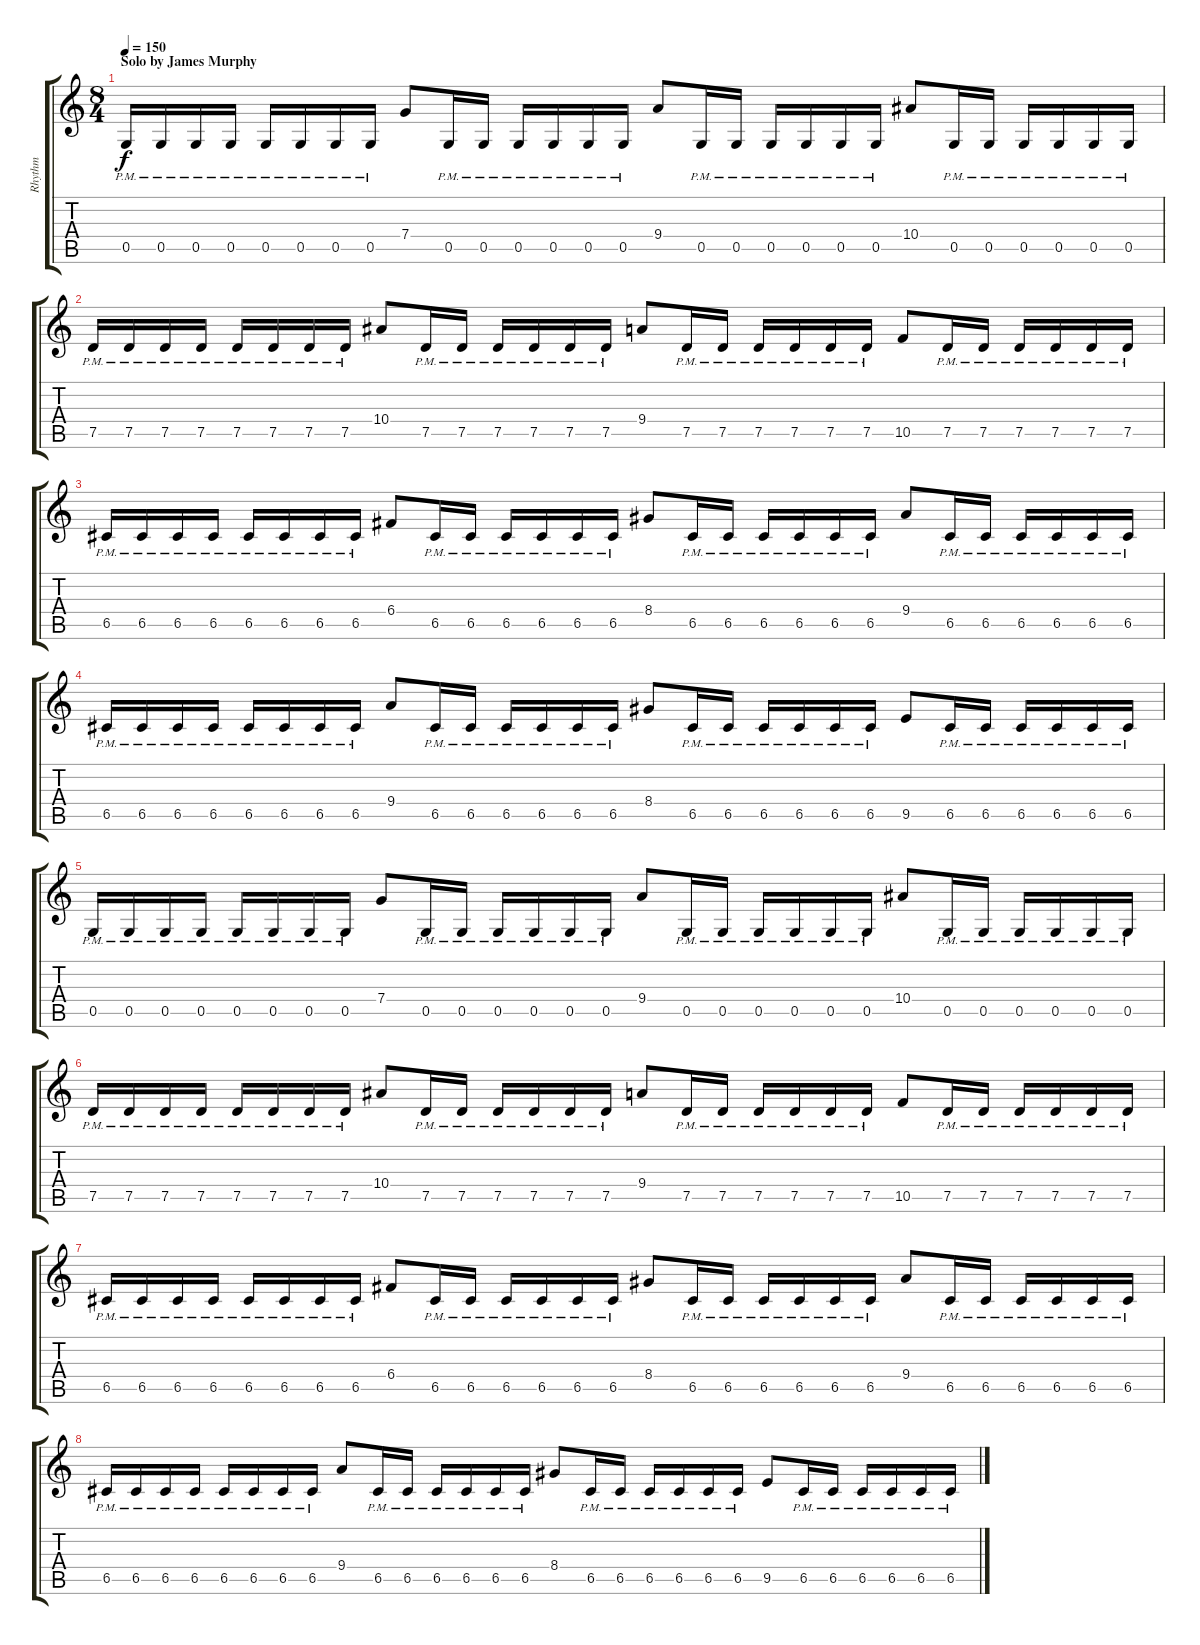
\track ("Rhythm" "Rhythm") {instrument distortionguitar}
\staff {score tabs}
\tuning (D4 A3 F3 C3 G2 D2) {hide}
\ts (8 4)
\section ("" "Solo by James Murphy")
\tempo 150
\clef g2
\ks c
0.5{pm}.16{dy f} 0.5{pm}.16 0.5{pm}.16 0.5{pm}.16 0.5{pm}.16 0.5{pm}.16 0.5{pm}.16 0.5{pm}.16 7.4.8 0.5{pm}.16 0.5{pm}.16 0.5{pm}.16 0.5{pm}.16 0.5{pm}.16 0.5{pm}.16 9.4.8 0.5{pm}.16 0.5{pm}.16 0.5{pm}.16 0.5{pm}.16 0.5{pm}.16 0.5{pm}.16 10.4.8 0.5{pm}.16 0.5{pm}.16 0.5{pm}.16 0.5{pm}.16 0.5{pm}.16 0.5{pm}.16 |
7.5{pm}.16 7.5{pm}.16 7.5{pm}.16 7.5{pm}.16 7.5{pm}.16 7.5{pm}.16 7.5{pm}.16 7.5{pm}.16 10.4.8 7.5{pm}.16 7.5{pm}.16 7.5{pm}.16 7.5{pm}.16 7.5{pm}.16 7.5{pm}.16 9.4.8 7.5{pm}.16 7.5{pm}.16 7.5{pm}.16 7.5{pm}.16 7.5{pm}.16 7.5{pm}.16 10.5.8 7.5{pm}.16 7.5{pm}.16 7.5{pm}.16 7.5{pm}.16 7.5{pm}.16 7.5{pm}.16 |
6.5{pm}.16 6.5{pm}.16 6.5{pm}.16 6.5{pm}.16 6.5{pm}.16 6.5{pm}.16 6.5{pm}.16 6.5{pm}.16 6.4.8 6.5{pm}.16 6.5{pm}.16 6.5{pm}.16 6.5{pm}.16 6.5{pm}.16 6.5{pm}.16 8.4.8 6.5{pm}.16 6.5{pm}.16 6.5{pm}.16 6.5{pm}.16 6.5{pm}.16 6.5{pm}.16 9.4.8 6.5{pm}.16 6.5{pm}.16 6.5{pm}.16 6.5{pm}.16 6.5{pm}.16 6.5{pm}.16 |
6.5{pm}.16 6.5{pm}.16 6.5{pm}.16 6.5{pm}.16 6.5{pm}.16 6.5{pm}.16 6.5{pm}.16 6.5{pm}.16 9.4.8 6.5{pm}.16 6.5{pm}.16 6.5{pm}.16 6.5{pm}.16 6.5{pm}.16 6.5{pm}.16 8.4.8 6.5{pm}.16 6.5{pm}.16 6.5{pm}.16 6.5{pm}.16 6.5{pm}.16 6.5{pm}.16 9.5.8 6.5{pm}.16 6.5{pm}.16 6.5{pm}.16 6.5{pm}.16 6.5{pm}.16 6.5{pm}.16 |
0.5{pm}.16 0.5{pm}.16 0.5{pm}.16 0.5{pm}.16 0.5{pm}.16 0.5{pm}.16 0.5{pm}.16 0.5{pm}.16 7.4.8 0.5{pm}.16 0.5{pm}.16 0.5{pm}.16 0.5{pm}.16 0.5{pm}.16 0.5{pm}.16 9.4.8 0.5{pm}.16 0.5{pm}.16 0.5{pm}.16 0.5{pm}.16 0.5{pm}.16 0.5{pm}.16 10.4.8 0.5{pm}.16 0.5{pm}.16 0.5{pm}.16 0.5{pm}.16 0.5{pm}.16 0.5{pm}.16 |
7.5{pm}.16 7.5{pm}.16 7.5{pm}.16 7.5{pm}.16 7.5{pm}.16 7.5{pm}.16 7.5{pm}.16 7.5{pm}.16 10.4.8 7.5{pm}.16 7.5{pm}.16 7.5{pm}.16 7.5{pm}.16 7.5{pm}.16 7.5{pm}.16 9.4.8 7.5{pm}.16 7.5{pm}.16 7.5{pm}.16 7.5{pm}.16 7.5{pm}.16 7.5{pm}.16 10.5.8 7.5{pm}.16 7.5{pm}.16 7.5{pm}.16 7.5{pm}.16 7.5{pm}.16 7.5{pm}.16 |
6.5{pm}.16 6.5{pm}.16 6.5{pm}.16 6.5{pm}.16 6.5{pm}.16 6.5{pm}.16 6.5{pm}.16 6.5{pm}.16 6.4.8 6.5{pm}.16 6.5{pm}.16 6.5{pm}.16 6.5{pm}.16 6.5{pm}.16 6.5{pm}.16 8.4.8 6.5{pm}.16 6.5{pm}.16 6.5{pm}.16 6.5{pm}.16 6.5{pm}.16 6.5{pm}.16 9.4.8 6.5{pm}.16 6.5{pm}.16 6.5{pm}.16 6.5{pm}.16 6.5{pm}.16 6.5{pm}.16 |
6.5{pm}.16 6.5{pm}.16 6.5{pm}.16 6.5{pm}.16 6.5{pm}.16 6.5{pm}.16 6.5{pm}.16 6.5{pm}.16 9.4.8 6.5{pm}.16 6.5{pm}.16 6.5{pm}.16 6.5{pm}.16 6.5{pm}.16 6.5{pm}.16 8.4.8 6.5{pm}.16 6.5{pm}.16 6.5{pm}.16 6.5{pm}.16 6.5{pm}.16 6.5{pm}.16 9.5.8 6.5{pm}.16 6.5{pm}.16 6.5{pm}.16 6.5{pm}.16 6.5{pm}.16 6.5{pm}.16
